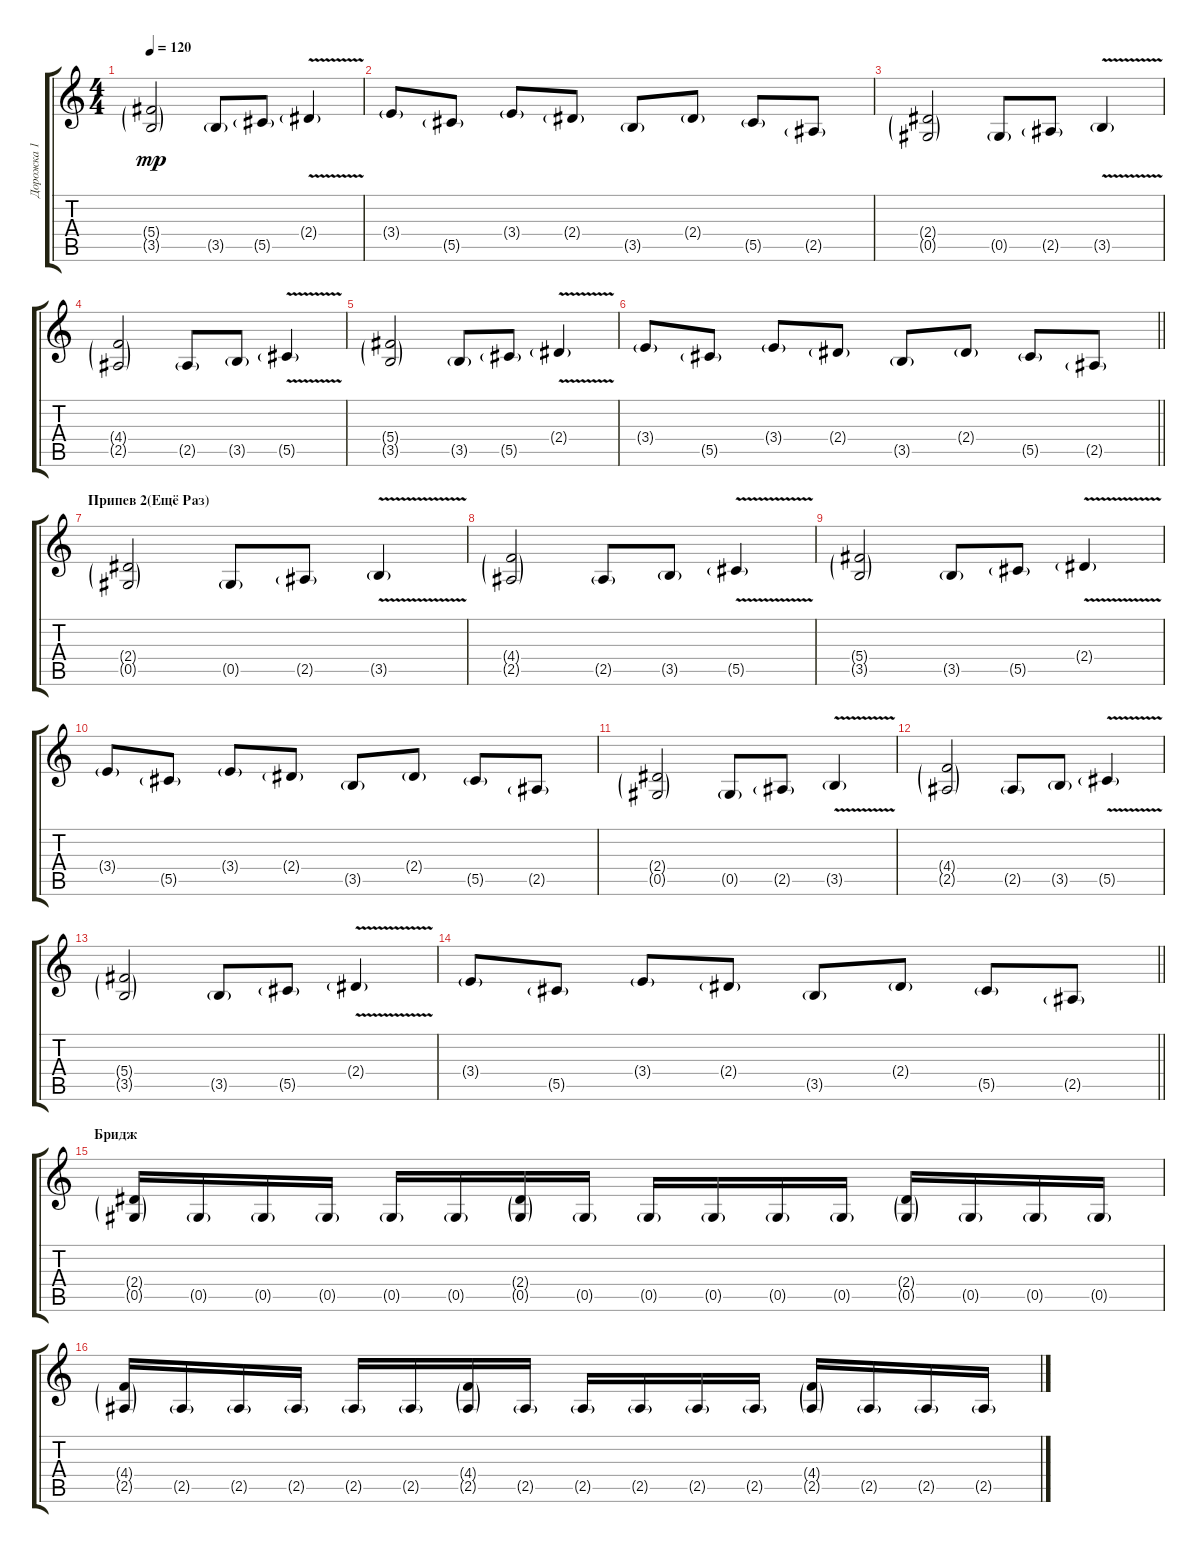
\track ("Дорожка 1" "Дорожка 1") {instrument acousticguitarsteel}
\staff {score tabs}
\tuning (Eb4 Bb3 Gb3 Db3 Ab2 Eb2) {hide}
\ts (4 4)
\tempo 120
\clef g2
\ks c
(5.4{g} 3.5{g}).2{dy mp} 3.5{g}.8 5.5{g}.8 2.4{v g}.4 |
3.4{g}.8 5.5{g}.8 3.4{g}.8 2.4{g}.8 3.5{g}.8 2.4{g}.8 5.5{g}.8 2.5{g}.8 |
(2.4{g} 0.5{g}).2 0.5{g}.8 2.5{g}.8 3.5{v g}.4 |
(4.4{g} 2.5{g}).2 2.5{g}.8 3.5{g}.8 5.5{v g}.4 |
(5.4{g} 3.5{g}).2 3.5{g}.8 5.5{g}.8 2.4{v g}.4 |
\barLineRight lightlight
3.4{g}.8 5.5{g}.8 3.4{g}.8 2.4{g}.8 3.5{g}.8 2.4{g}.8 5.5{g}.8 2.5{g}.8 |
\section ("" "Припев 2(Ещё Раз)")
(2.4{g} 0.5{g}).2 0.5{g}.8 2.5{g}.8 3.5{v g}.4 |
(4.4{g} 2.5{g}).2 2.5{g}.8 3.5{g}.8 5.5{v g}.4 |
(5.4{g} 3.5{g}).2 3.5{g}.8 5.5{g}.8 2.4{v g}.4 |
3.4{g}.8 5.5{g}.8 3.4{g}.8 2.4{g}.8 3.5{g}.8 2.4{g}.8 5.5{g}.8 2.5{g}.8 |
(2.4{g} 0.5{g}).2 0.5{g}.8 2.5{g}.8 3.5{v g}.4 |
(4.4{g} 2.5{g}).2 2.5{g}.8 3.5{g}.8 5.5{v g}.4 |
(5.4{g} 3.5{g}).2 3.5{g}.8 5.5{g}.8 2.4{v g}.4 |
\barLineRight lightlight
3.4{g}.8 5.5{g}.8 3.4{g}.8 2.4{g}.8 3.5{g}.8 2.4{g}.8 5.5{g}.8 2.5{g}.8 |
\section ("" "Бридж")
(2.4{g} 0.5{g}).16 0.5{g}.16 0.5{g}.16 0.5{g}.16 0.5{g}.16 0.5{g}.16 (2.4{g} 0.5{g}).16 0.5{g}.16 0.5{g}.16 0.5{g}.16 0.5{g}.16 0.5{g}.16 (2.4{g} 0.5{g}).16 0.5{g}.16 0.5{g}.16 0.5{g}.16 |
(4.4{g} 2.5{g}).16 2.5{g}.16 2.5{g}.16 2.5{g}.16 2.5{g}.16 2.5{g}.16 (4.4{g} 2.5{g}).16 2.5{g}.16 2.5{g}.16 2.5{g}.16 2.5{g}.16 2.5{g}.16 (4.4{g} 2.5{g}).16 2.5{g}.16 2.5{g}.16 2.5{g}.16
